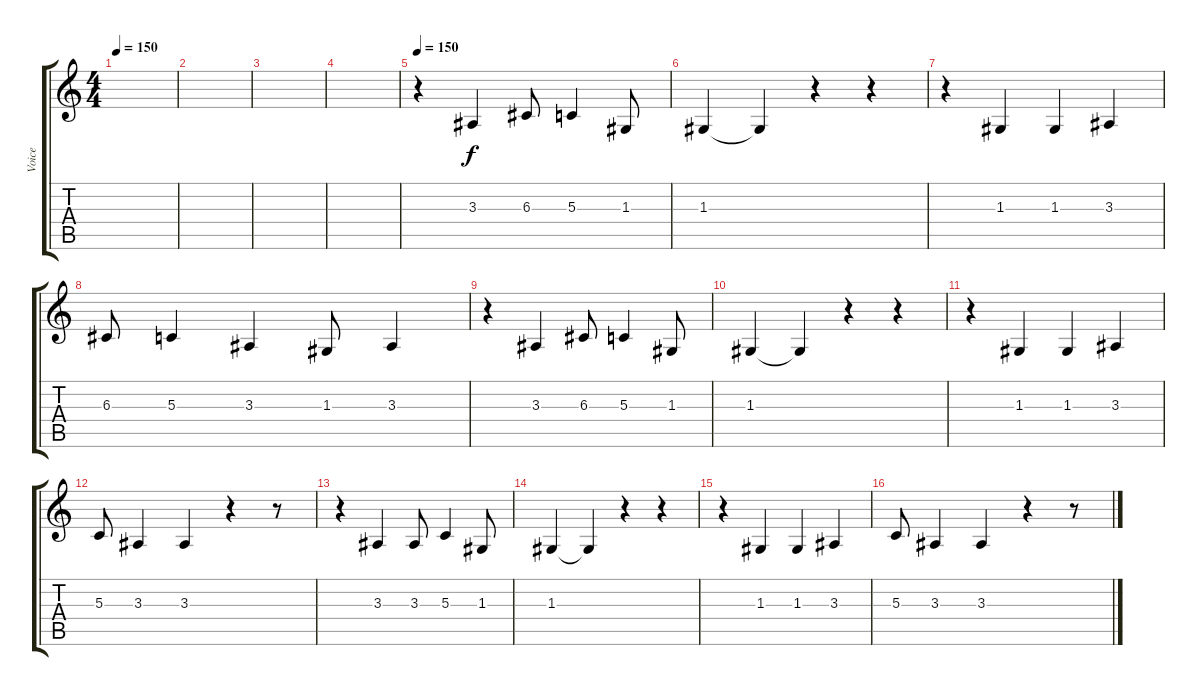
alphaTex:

\track ("Voice" "Voice") {instrument lead2sawtooth}
\staff {score tabs}
\tuning (E4 B3 G3 D3 A2 E2) {hide}
\ts (4 4)
\tempo 150
\clef g2
\ks c
|
|
|
|
\tempo 150
r.4 3.3.4 6.3.8 5.3.4 1.3.8 |
1.3.4 1.3{t}.4 r.4 r.4 |
r.4 1.3.4 1.3.4 3.3.4 |
6.3.8 5.3.4 3.3.4 1.3.8 3.3.4 |
r.4 3.3.4 6.3.8 5.3.4 1.3.8 |
1.3.4 1.3{t}.4 r.4 r.4 |
r.4 1.3.4 1.3.4 3.3.4 |
5.3.8 3.3.4 3.3.4 r.4 r.8 |
r.4 3.3.4 3.3.8 5.3.4 1.3.8 |
1.3.4 1.3{t}.4 r.4 r.4 |
r.4 1.3.4 1.3.4 3.3.4 |
5.3.8 3.3.4 3.3.4 r.4 r.8
